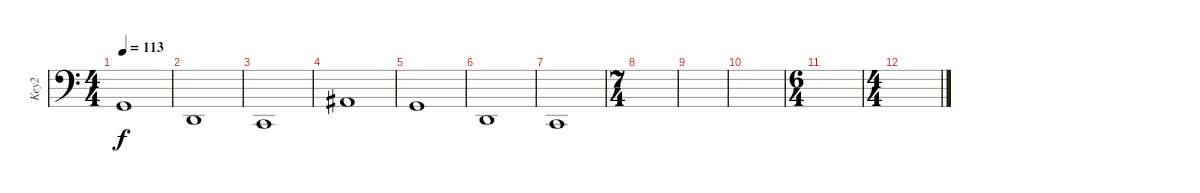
\track ("Key2" "Key2") {instrument synthstrings1}
\staff {score}
\tuning (E3 B2 G2 D2 A1 E1) {hide}
\ts (4 4)
\tempo 113
\clef f4
\ks c
0.3.1{dy f} |
0.4.1 |
3.5.1 |
3.3.1 |
0.3.1 |
0.4.1 |
3.5.1 |
\ts (7 4)
|
|
|
\ts (6 4)
|
\ts (4 4)
